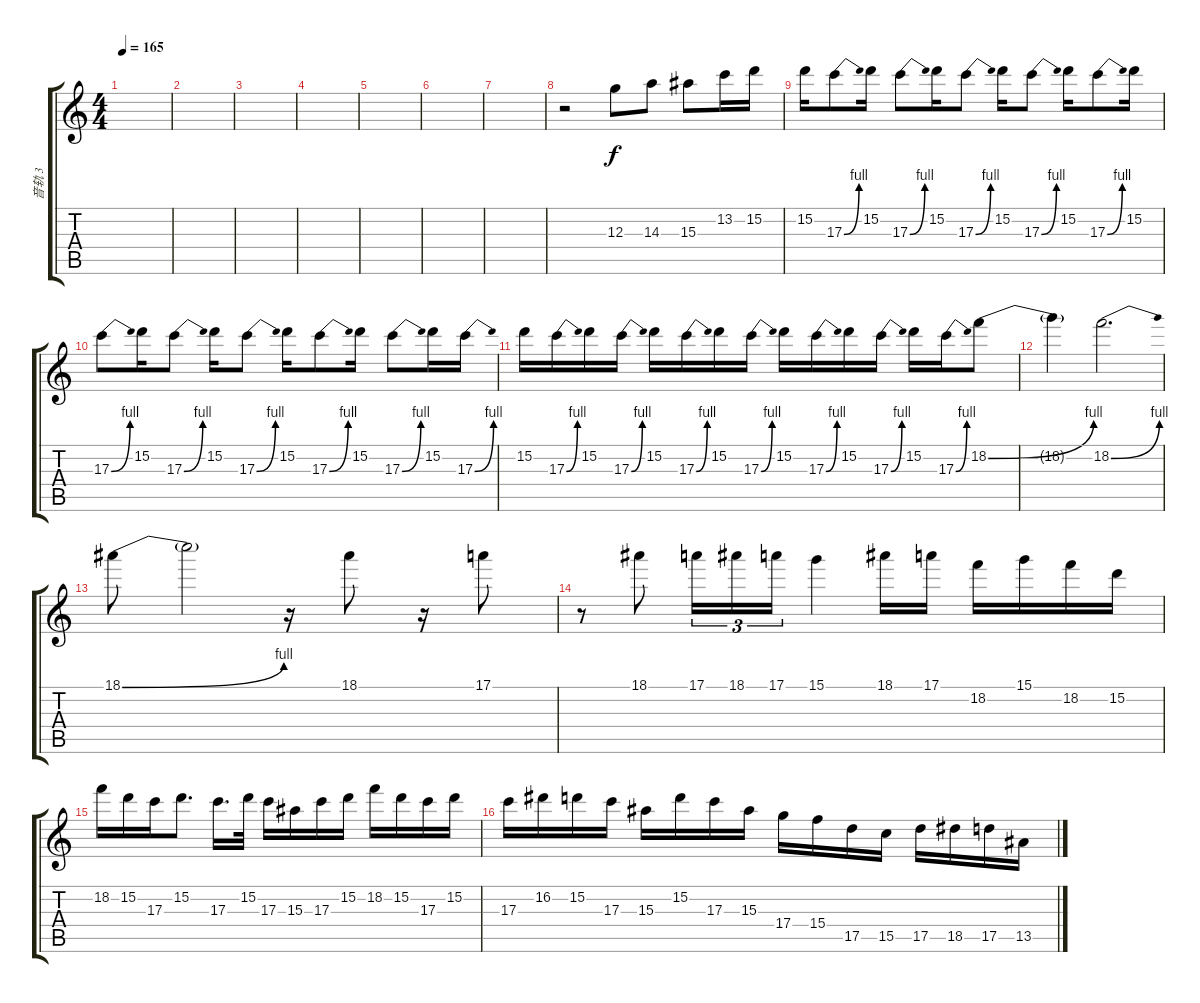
\track ("音轨 3" "音轨 3") {instrument overdrivenguitar}
\staff {score tabs}
\tuning (E4 B3 G3 D3 A2 E2) {hide}
\ts (4 4)
\tempo 165
\clef g2
\ks c
|
|
|
|
|
|
|
r.2 12.3.8 14.3.8 15.3.8 13.2.16 15.2.16 |
15.2.16 17.3{be (bend 0 0 60 4)}.8 15.2.16 17.3{be (bend 0 0 60 4)}.8 15.2.16 17.3{be (bend 0 0 60 4)}.8 15.2.16 17.3{be (bend 0 0 60 4)}.8 15.2.16 17.3{be (bend 0 0 60 4)}.8 15.2.16 |
17.3{be (bend 0 0 60 4)}.8 15.2.16 17.3{be (bend 0 0 60 4)}.8 15.2.16 17.3{be (bend 0 0 60 4)}.8 15.2.16 17.3{be (bend 0 0 60 4)}.8 15.2.16 17.3{be (bend 0 0 60 4)}.8 15.2.16 17.3{be (bend 0 0 60 4)}.16 |
15.2.16 17.3{be (bend 0 0 60 4)}.16 15.2.16 17.3{be (bend 0 0 60 4)}.16 15.2.16 17.3{be (bend 0 0 60 4)}.16 15.2.16 17.3{be (bend 0 0 60 4)}.16 15.2.16 17.3{be (bend 0 0 60 4)}.16 15.2.16 17.3{be (bend 0 0 60 4)}.16 15.2.16 17.3{be (bend 0 0 60 4)}.16 18.2{be (bend 0 0 60 4)}.8 |
18.2{t}.4 18.2{be (bend 0 0 60 4)}.2{d} |
18.1{be (bend 0 0 60 4)}.8 18.1{t}.2 r.16 18.1.8 r.16 17.1.8 |
r.8 18.1.8 17.1.16{tu (3 2)} 18.1.16{tu (3 2)} 17.1.16{tu (3 2)} 15.1.4 18.1.16 17.1.16 18.2.16 15.1.16 18.2.16 15.2.16 |
18.2.16 15.2.16 17.3.16 15.2.8{d} 17.3.16{d} 15.2.32 17.3.16 15.3.16 17.3.16 15.2.16 18.2.16 15.2.16 17.3.16 15.2.16 |
17.3.16 16.2.16 15.2.16 17.3.16 15.3.16 15.2.16 17.3.16 15.3.16 17.4.16 15.4.16 17.5.16 15.5.16 17.5.16 18.5.16 17.5.16 13.5.16
